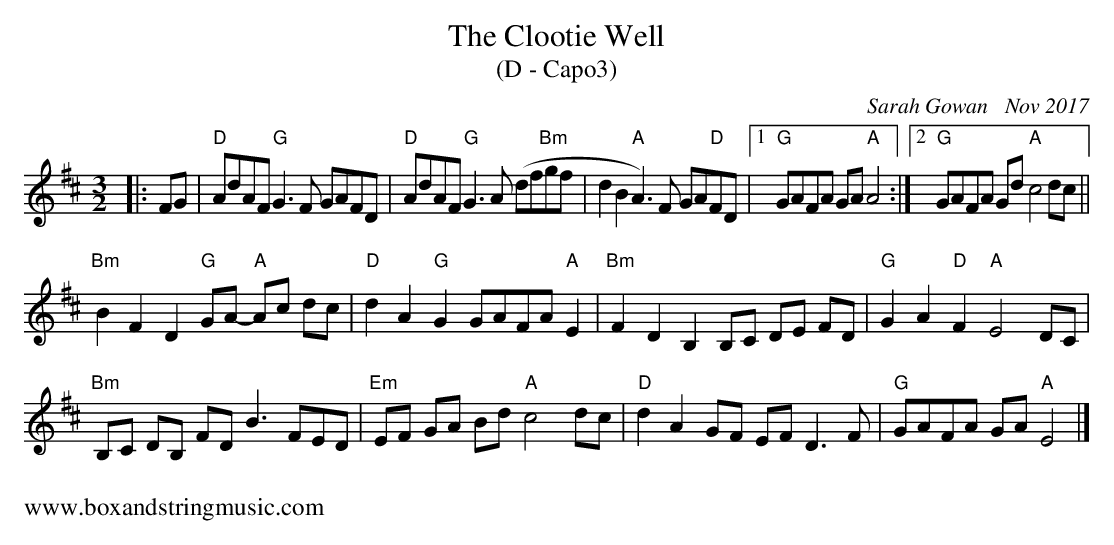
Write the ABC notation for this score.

X:1
T:Clootie Well, The
T:(D - Capo3)
C:Sarah Gowan   Nov 2017
M:3/2
K:D
|:FG|"D"AdAF "G"G3F GAFD |"D"AdAF "G"G3 A (df"Bm"gf|\
d2B2 "A"A3) F GA"D"FD |1"G"GAFA GA "A"A4 :|2"G"GAFA Gd "A"c4 dc||
"Bm"B2F2D2 "G"GA -"A"Ac dc|"D"d2A2"G"G2 GAFA"A"E2|\
"Bm"F2D2B,2 B,C DE FD|"G"G2A2"D"F2 "A"E4 DC|
"Bm"B,C DB, FD B3FED|"Em"EF GA Bd "A"c4 dc|\
"D"d2A2 GF EF D3F|"G"GAFA GA "A"E4|]
